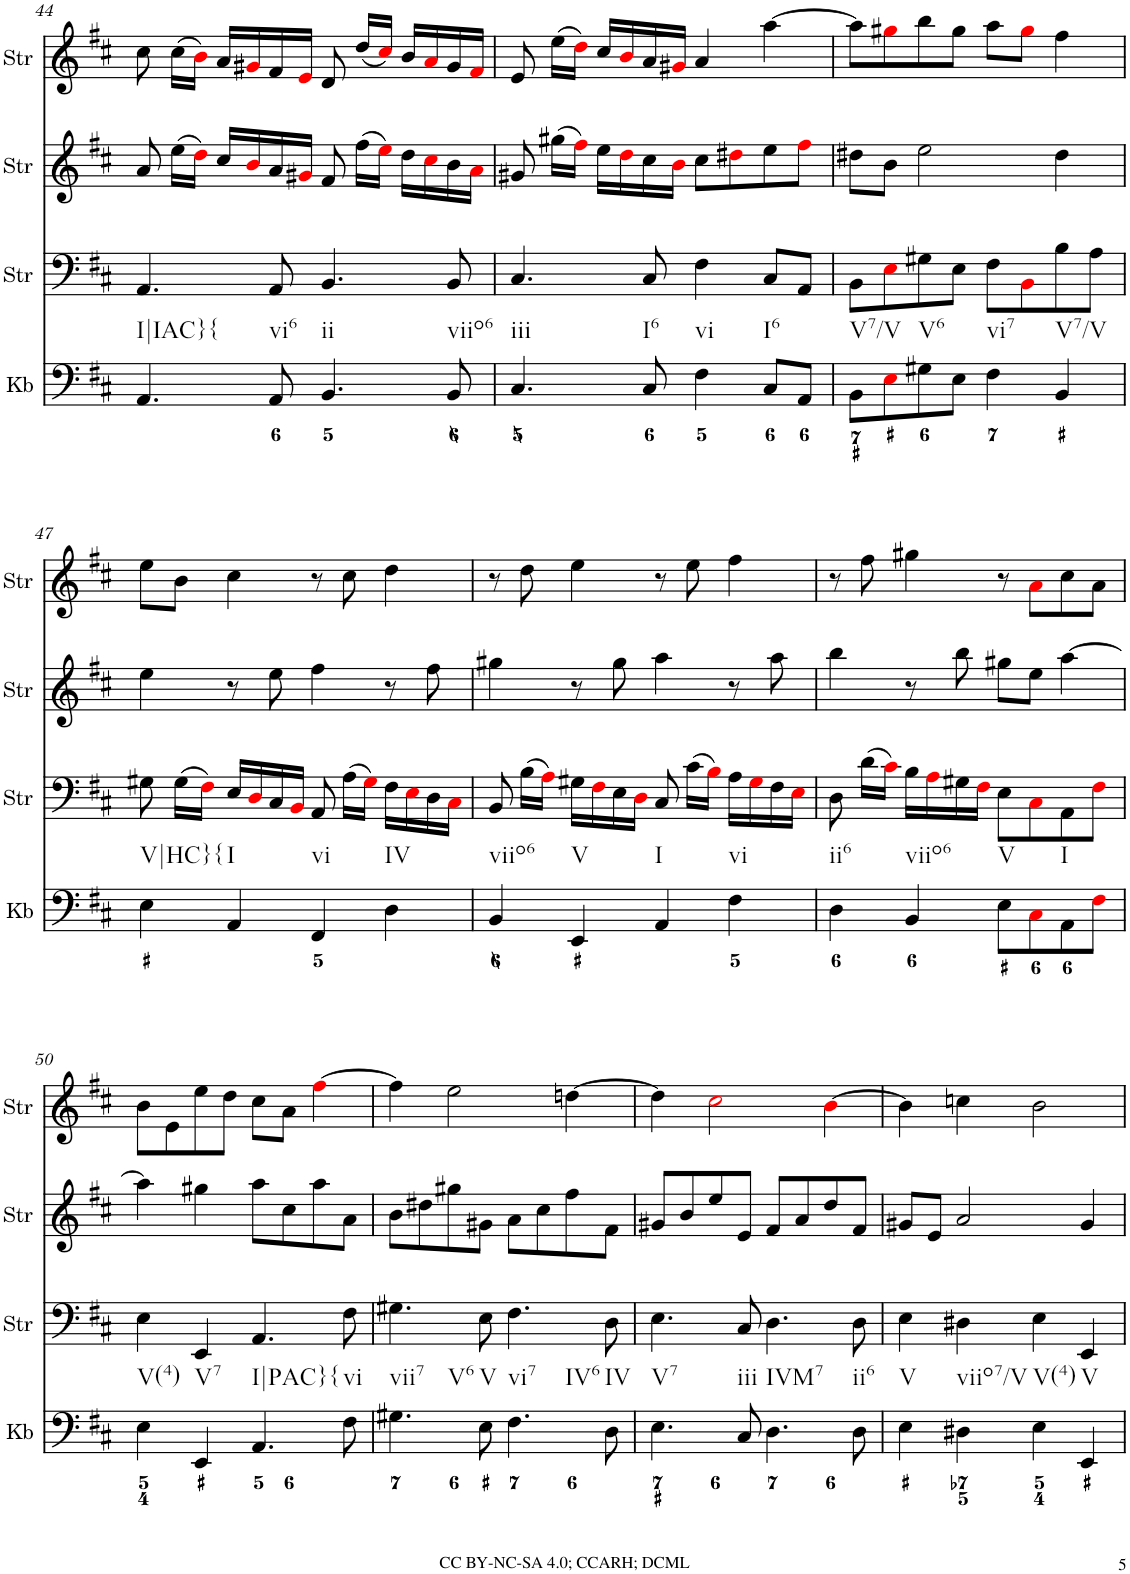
**kern	**kern	**kern	**kern
*part4	*part3	*part2	*part1
*staff4	*staff3	*staff2	*staff1
*I"Keyboard	*I"StringInstrument	*I"StringInstrument	*I"StringInstrument
*I'Kb	*I'Str	*I'Str	*I'Str
!!LO:PB:g=z
*clefF4	*clefF4	*clefG2	*clefG2
*k[f#c#]	*k[f#c#]	*k[f#c#]	*k[f#c#]
*M4/4	*M4/4	*M4/4	*M4/4
=44	=44	=44	=44
!LO:TX:b:t=I|IAC}{	!	!	!
4.AA/	4.AA/	8a/	8cc#\
.	.	(16ee\LL	(16cc#\LL
.	.	16ddi\JJ)	16bi\JJ)
.	.	16cc#/LL	16a/LL
.	.	16bi/	16g#Xi/
!LO:TX:b:t=vi6	!	!	!
8AA/	8AA/	16a/	16f#/
.	.	16g#Xi/JJ	16ei/JJ
!LO:TX:b:t=ii	!	!	!
4.BB/	4.BB/	8f#/	8d/
.	.	(16ff#\LL	(16dd/LL
.	.	16eei\JJ)	16cc#i/JJ)
.	.	16dd\LL	16b/LL
.	.	16cc#i\	16ai/
!LO:TX:b:t=viio6	!	!	!
8BB/	8BB/	16b\	16g#/
.	.	16ai\JJ	16f#i/JJ
=45	=45	=45	=45
!LO:TX:b:t=iii	!	!	!
4.C#/	4.C#/	8g#X/	8e/
.	.	(16gg#X\LL	(16ee\LL
.	.	16ff#i\JJ)	16ddi\JJ)
.	.	16ee\LL	16cc#/LL
.	.	16ddi\	16bi/
!LO:TX:b:t=I6	!	!	!
8C#/	8C#/	16cc#\	16a/
.	.	16bi\JJ	16g#Xi/JJ
!LO:TX:b:t=vi	!	!	!
4F#\	4F#\	8cc#\L	4a/
.	.	8dd#Xi\	.
!LO:TX:b:t=I6	!	!	!
8C#/L	8C#/L	8ee\	[4aa\
8AA/J	8AA/J	8ff#i\J	.
=46	=46	=46	=46
!LO:TX:b:t=V7/V	!	!	!
8BB\L	8BB\L	8dd#X\L	8aa\L]
8Ei\	8Ei\	8b\J	8gg#Xi\
!LO:TX:b:t=V6	!	!	!
8G#X\	8G#X\	2ee\	8bb\
8E\J	8E\J	.	8gg#\J
!LO:TX:b:t=vi7	!	!	!
4F#\	8F#\L	.	8aa\L
.	8BBi\	.	8gg#i\J
!LO:TX:b:t=V7/V	!	!	!
4BB/	8B\	4dd#\	4ff#\
.	8A\J	.	.
!!LO:LB:g=z
=47	=47	=47	=47
!LO:TX:b:t=V|HC}{	!	!	!
4E\	8G#X\	4ee\	8ee\L
.	(16G#\LL	.	8b\J
.	16F#i\JJ)	.	.
!LO:TX:b:t=I	!	!	!
4AA/	16E/LL	8r	4cc#\
.	16Di/	.	.
.	16C#/	8ee\	.
.	16BBi/JJ	.	.
!LO:TX:b:t=vi	!	!	!
4FF#/	8AA/	4ff#\	8r
.	(16A\LL	.	8cc#\
.	16G#i\JJ)	.	.
!LO:TX:b:t=IV	!	!	!
4D\	16F#\LL	8r	4dd\
.	16Ei\	.	.
.	16D\	8ff#\	.
.	16C#i\JJ	.	.
=48	=48	=48	=48
!LO:TX:b:t=viio6	!	!	!
4BB/	8BB/	4gg#X\	8r
.	(16B\LL	.	8dd\
.	16Ai\JJ)	.	.
!LO:TX:b:t=V	!	!	!
4EE/	16G#X\LL	8r	4ee\
.	16F#i\	.	.
.	16E\	8gg#\	.
.	16Di\JJ	.	.
!LO:TX:b:t=I	!	!	!
4AA/	8C#/	4aa\	8r
.	(16c#\LL	.	8ee\
.	16Bi\JJ)	.	.
!LO:TX:b:t=vi	!	!	!
4F#\	16A\LL	8r	4ff#\
.	16G#i\	.	.
.	16F#\	8aa\	.
.	16Ei\JJ	.	.
=49	=49	=49	=49
!LO:TX:b:t=ii6	!	!	!
4D\	8D\	4bb\	8r
.	(16d\LL	.	8ff#\
.	16c#i\JJ)	.	.
!LO:TX:b:t=viio6	!	!	!
4BB/	16B\LL	8r	4gg#X\
.	16Ai\	.	.
.	16G#X\	8bb\	.
.	16F#i\JJ	.	.
!LO:TX:b:t=V	!	!	!
8E\L	8E\L	8gg#X\L	8r
8C#i\	8C#i\	8ee\J	8ai\L
!LO:TX:b:t=I	!	!	!
8AA\	8AA\	[4aa\	8cc#\
8F#i\J	8F#i\J	.	8a\J
!!LO:LB:g=z
=50	=50	=50	=50
!LO:TX:b:t=V(4)	!	!	!
4E\	4E\	4aa\]	8b\L
.	.	.	8e\
!LO:TX:b:t=V7	!	!	!
4EE/	4EE/	4gg#X\	8ee\
.	.	.	8dd\J
!LO:TX:b:t=I|PAC}{	!	!	!
4.AA/	4.AA/	8aa\L	8cc#\L
.	.	8cc#\	8a\J
.	.	8aa\	[4ff#i\
!LO:TX:b:t=vi	!	!	!
8F#\	8F#\	8a\J	.
=51	=51	=51	=51
!LO:TX:b:t=vii7	!	!	!
!LO:TX:b:t=V6	!	!	!
4.G#X\	4.G#X\	8b\L	4ff#\]
.	.	8dd#X\	.
.	.	8gg#X\	2ee\
!LO:TX:b:t=V	!	!	!
8E\	8E\	8g#X\J	.
!LO:TX:b:t=vi7	!	!	!
!LO:TX:b:t=IV6	!	!	!
4.F#\	4.F#\	8a\L	.
.	.	8cc#\	.
.	.	8ff#\	[4ddn\
!LO:TX:b:t=IV	!	!	!
8D\	8D\	8f#\J	.
=52	=52	=52	=52
!LO:TX:b:t=V7	!	!	!
4.E\	4.E\	8g#X/L	4dd\]
.	.	8b/	.
.	.	8ee/	2cc#i\
!LO:TX:b:t=iii	!	!	!
8C#/	8C#/	8e/J	.
!LO:TX:b:t=IVM7	!	!	!
4.D\	4.D\	8f#/L	.
.	.	8a/	.
.	.	8dd/	[4bi\
!LO:TX:b:t=ii6	!	!	!
8D\	8D\	8f#/J	.
=53	=53	=53	=53
!LO:TX:b:t=V	!	!	!
4E\	4E\	8g#X/L	4b\]
.	.	8e/J	.
!LO:TX:b:t=viio7/V	!	!	!
4D#X\	4D#X\	2a/	4ccn\
!LO:TX:b:t=V(4)	!	!	!
4E\	4E\	.	2b\
!LO:TX:b:t=V	!	!	!
4EE/	4EE/	4g#/	.
=	=	=	=
*-	*-	*-	*-
